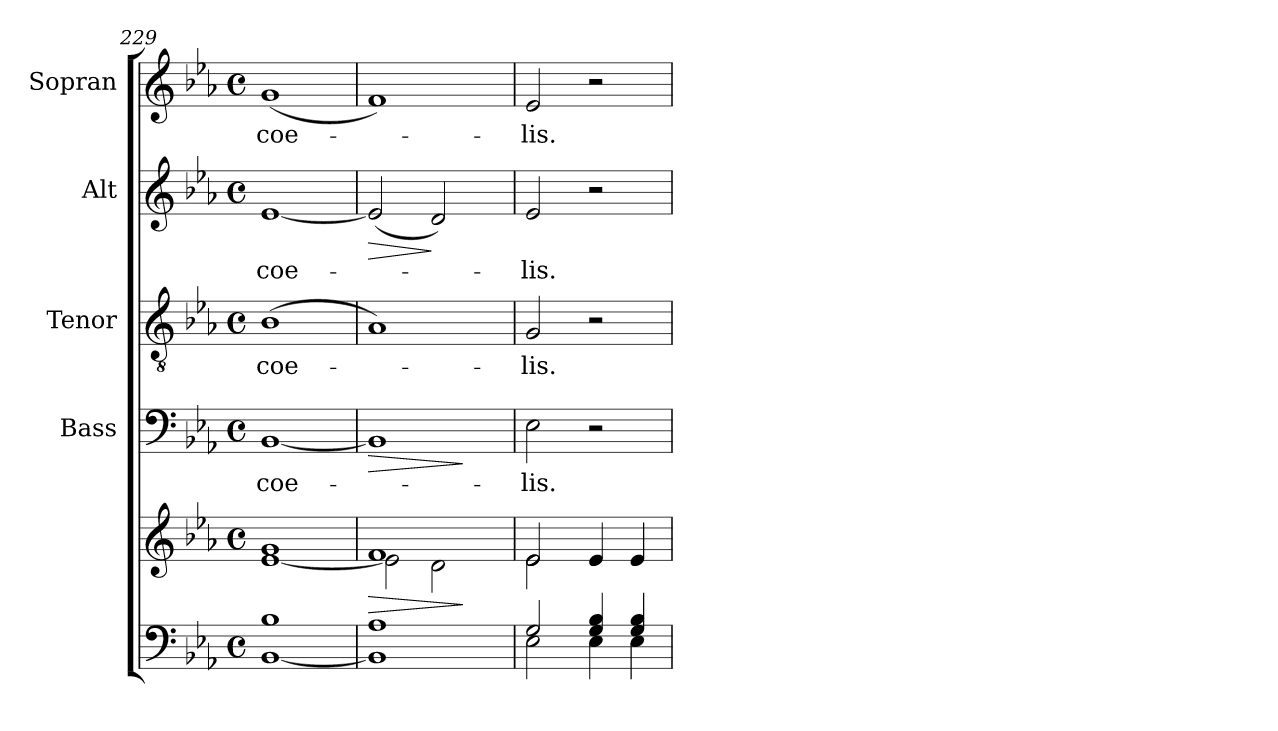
**kern	**kern	**dynam	**kern	**text	**dynam	**kern	**text	**kern	**text	**dynam	**kern	**text
*part5	*part5	*part5	*part4	*part4	*part4	*part3	*part3	*part2	*part2	*part2	*part1	*part1
*staff6	*staff5	*staff5/6	*staff4	*staff4	*staff4	*staff3	*staff3	*staff2	*staff2	*staff2	*staff1	*staff1
*	*	*	*I"Bass	*	*	*I"Tenor	*	*I"Alt	*	*	*I"Sopran	*
*	*	*	*I'B.	*	*	*I'T.	*	*I'A.	*	*	*I'S.	*
*clefF4	*clefG2	*	*clefF4	*	*	*clefGv2	*	*clefG2	*	*	*clefG2	*
*k[b-e-a-]	*k[b-e-a-]	*	*k[b-e-a-]	*	*	*k[b-e-a-]	*	*k[b-e-a-]	*	*	*k[b-e-a-]	*
*E-:	*E-:	*	*E-:	*	*	*E-:	*	*E-:	*	*	*E-:	*
*M4/4	*M4/4	*	*M4/4	*	*	*M4/4	*	*M4/4	*	*	*M4/4	*
*met(c)	*met(c)	*	*met(c)	*	*	*met(c)	*	*met(c)	*	*	*met(c)	*
=229	=229	=229	=229	=229	=229	=229	=229	=229	=229	=229	=229	=229
*^	*^	*	*	*	*	*	*	*	*	*	*	*
!	!	!	!	!	!	!LO:LY:b	!	!	!LO:LY:b	!	!LO:LY:b	!	!	!LO:LY:b
1B-	[<1BB-	1g	[<1e-	.	[1BB-	coe-	.	(>1B-	coe-	[1e-	coe-	.	(<1g	coe-
=230	=230	=230	=230	=230	=230	=230	=230	=230	=230	=230	=230	=230	=230	=230
!	!	!	!	!LO:HP:b	!	!	!LO:HP:b	!	!	!	!	!LO:HP:b	!	!
1A-	1BB-]	1f	2e-\]	>	1BB-]	.	>	1A-)	.	(<2e-/]	.	>	1f)	.
.	.	.	2d\	.	.	.	.	.	.	2d/)	.	]	.	.
*v	*v	*	*	*	*	*	*	*	*	*	*	*	*	*
*	*v	*v	*	*	*	*	*	*	*	*	*	*	*
.	.	]	.	.	]	.	.	.	.	.	.	.
!!LO:LB:g=z
=231	=231	=231	=231	=231	=231	=231	=231	=231	=231	=231	=231	=231
*^	*^	*	*	*	*	*	*	*	*	*	*	*
!	!	!	!	!	!	!LO:LY:b	!	!	!LO:LY:b	!	!LO:LY:b	!	!	!LO:LY:b
2G/	2E-\	2e-/	2e-\	.	2E-\	-lis.	.	2G/	-lis.	2e-/	-lis.	.	2e-/	-lis.
4G/ 4B-/	4E-\	4e-/	2ryy	.	2r	.	.	2r	.	2r	.	.	2r	.
4G/ 4B-/	4E-\	4e-/	.	.	.	.	.	.	.	.	.	.	.	.
*v	*v	*	*	*	*	*	*	*	*	*	*	*	*	*
*	*v	*v	*	*	*	*	*	*	*	*	*	*	*
=	=	=	=	=	=	=	=	=	=	=	=	=
*-	*-	*-	*-	*-	*-	*-	*-	*-	*-	*-	*-	*-
